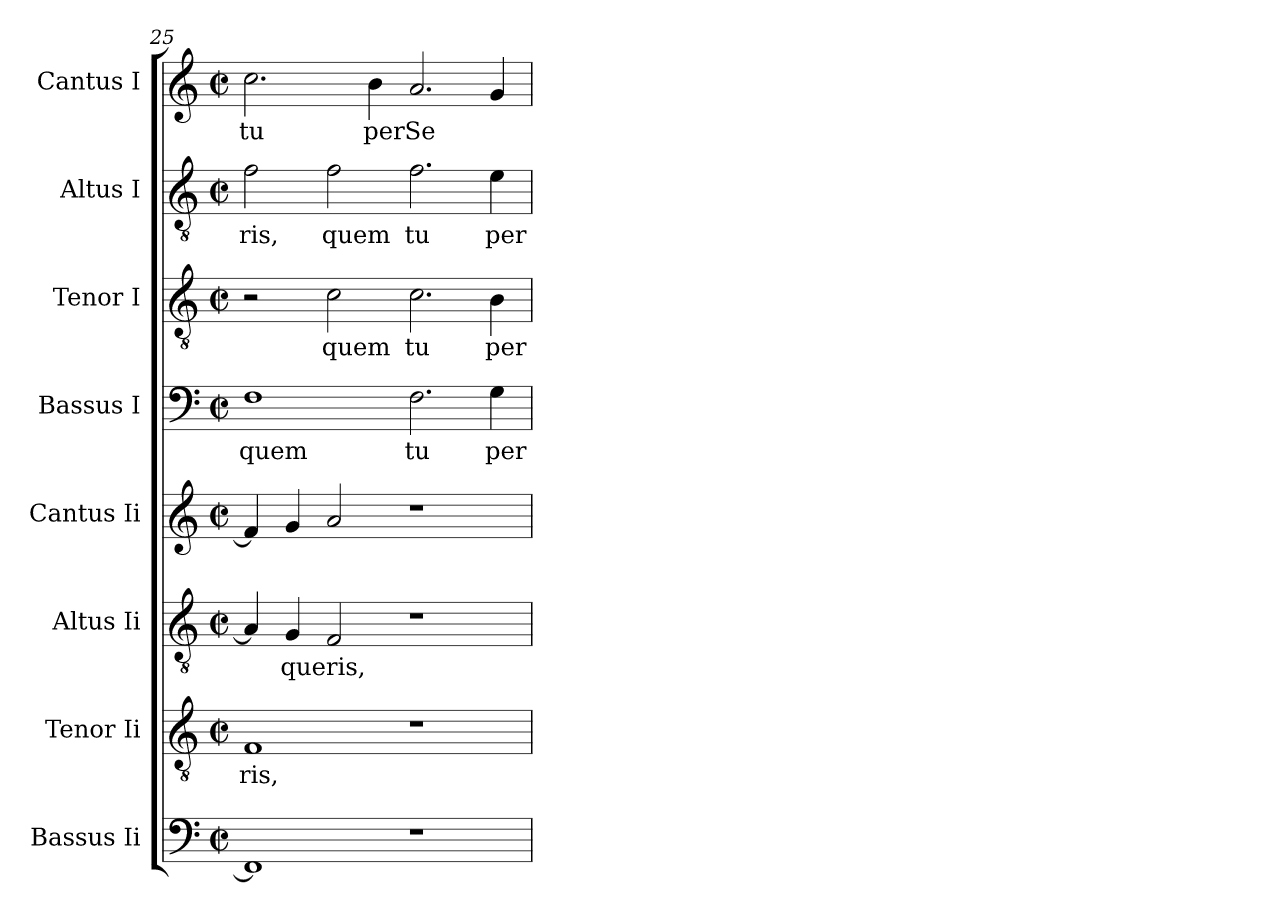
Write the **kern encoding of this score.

**kern	**kern	**text	**kern	**text	**kern	**kern	**text	**kern	**text	**kern	**text	**kern	**text
*part8	*part7	*part7	*part6	*part6	*part5	*part4	*part4	*part3	*part3	*part2	*part2	*part1	*part1
*staff8	*staff7	*staff7	*staff6	*staff6	*staff5	*staff4	*staff4	*staff3	*staff3	*staff2	*staff2	*staff1	*staff1
*I"Bassus Ii	*I"Tenor Ii	*	*I"Altus Ii	*	*I"Cantus Ii	*I"Bassus I	*	*I"Tenor I	*	*I"Altus I	*	*I"Cantus I	*
!!LO:PB:g=z
*clefF4	*clefGv2	*	*clefGv2	*	*clefG2	*clefF4	*	*clefGv2	*	*clefGv2	*	*clefG2	*
*M2/2	*M2/2	*	*M2/2	*	*M2/2	*M2/2	*	*M2/2	*	*M2/2	*	*M2/2	*
*met(c|)	*met(c|)	*	*met(c|)	*	*met(c|)	*met(c|)	*	*met(c|)	*	*met(c|)	*	*met(c|)	*
=25	=25	=25	=25	=25	=25	=25	=25	=25	=25	=25	=25	=25	=25
!	!	!LO:LY:b:cj	!	!	!	!	!LO:LY:b:cj	!	!	!	!LO:LY:b:cj	!	!LO:LY:b:cj
1FF]	1F	-ris,	4A/]	.	4f/]	1F	quem	2r	.	2f\	ris,	2.cc\	tu
!	!	!	!	!LO:LY:b:cj	!	!	!	!	!	!	!	!	!
.	.	.	4G/	-queris,	4g/	.	.	.	.	.	.	.	.
!	!	!	!	!	!	!	!	!	!LO:LY:b:cj	!	!LO:LY:b:cj	!	!
.	.	.	2F/	.	2a/	.	.	2c\	quem	2f\	quem	.	.
!	!	!	!	!	!	!	!	!	!	!	!	!	!LO:LY:b:cj
.	.	.	.	.	.	.	.	.	.	.	.	4b\	per
!	!	!	!	!	!	!	!LO:LY:b:cj	!	!LO:LY:b:cj	!	!LO:LY:b:cj	!	!LO:LY:b:cj
1r	1r	.	1r	.	1r	2.F\	tu	2.c\	tu	2.f\	tu	2.a/	Se
!	!	!	!	!	!	!	!LO:LY:b:cj	!	!LO:LY:b:cj	!	!LO:LY:b:cj	!	!
.	.	.	.	.	.	4G\	per	4B\	per-	4e\	per	4g/	.
=	=	=	=	=	=	=	=	=	=	=	=	=	=
*-	*-	*-	*-	*-	*-	*-	*-	*-	*-	*-	*-	*-	*-
